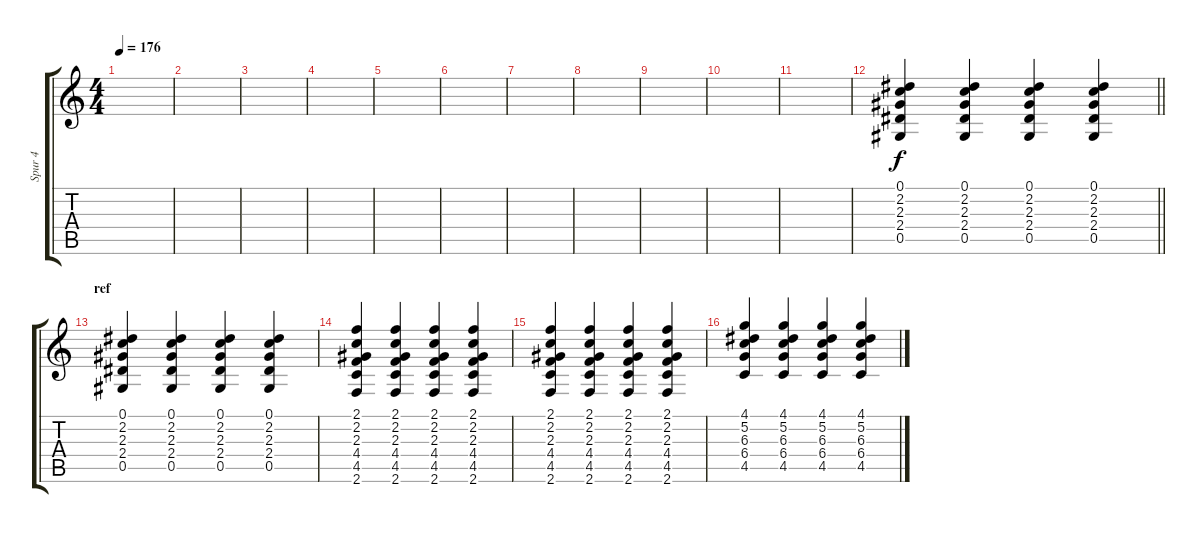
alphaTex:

\track ("Spur 4" "Spur 4") {instrument overdrivenguitar}
\staff {score tabs}
\tuning (Eb4 Bb3 Gb3 Db3 Ab2 Eb2) {hide}
\ts (4 4)
\tempo 176
\clef g2
\ks c
|
|
|
|
|
|
|
|
|
|
|
\barLineRight lightlight
(0.1 2.2 2.3 2.4 0.5).4 (0.1 2.2 2.3 2.4 0.5).4 (0.1 2.2 2.3 2.4 0.5).4 (0.1 2.2 2.3 2.4 0.5).4 |
\section ("" "ref")
(0.1 2.2 2.3 2.4 0.5).4 (0.1 2.2 2.3 2.4 0.5).4 (0.1 2.2 2.3 2.4 0.5).4 (0.1 2.2 2.3 2.4 0.5).4 |
(2.1 2.2 2.3 4.4 4.5 2.6).4 (2.1 2.2 2.3 4.4 4.5 2.6).4 (2.1 2.2 2.3 4.4 4.5 2.6).4 (2.1 2.2 2.3 4.4 4.5 2.6).4 |
(2.1 2.2 2.3 4.4 4.5 2.6).4 (2.1 2.2 2.3 4.4 4.5 2.6).4 (2.1 2.2 2.3 4.4 4.5 2.6).4 (2.1 2.2 2.3 4.4 4.5 2.6).4 |
(4.1 5.2 6.3 6.4 4.5).4 (4.1 5.2 6.3 6.4 4.5).4 (4.1 5.2 6.3 6.4 4.5).4 (4.1 5.2 6.3 6.4 4.5).4
